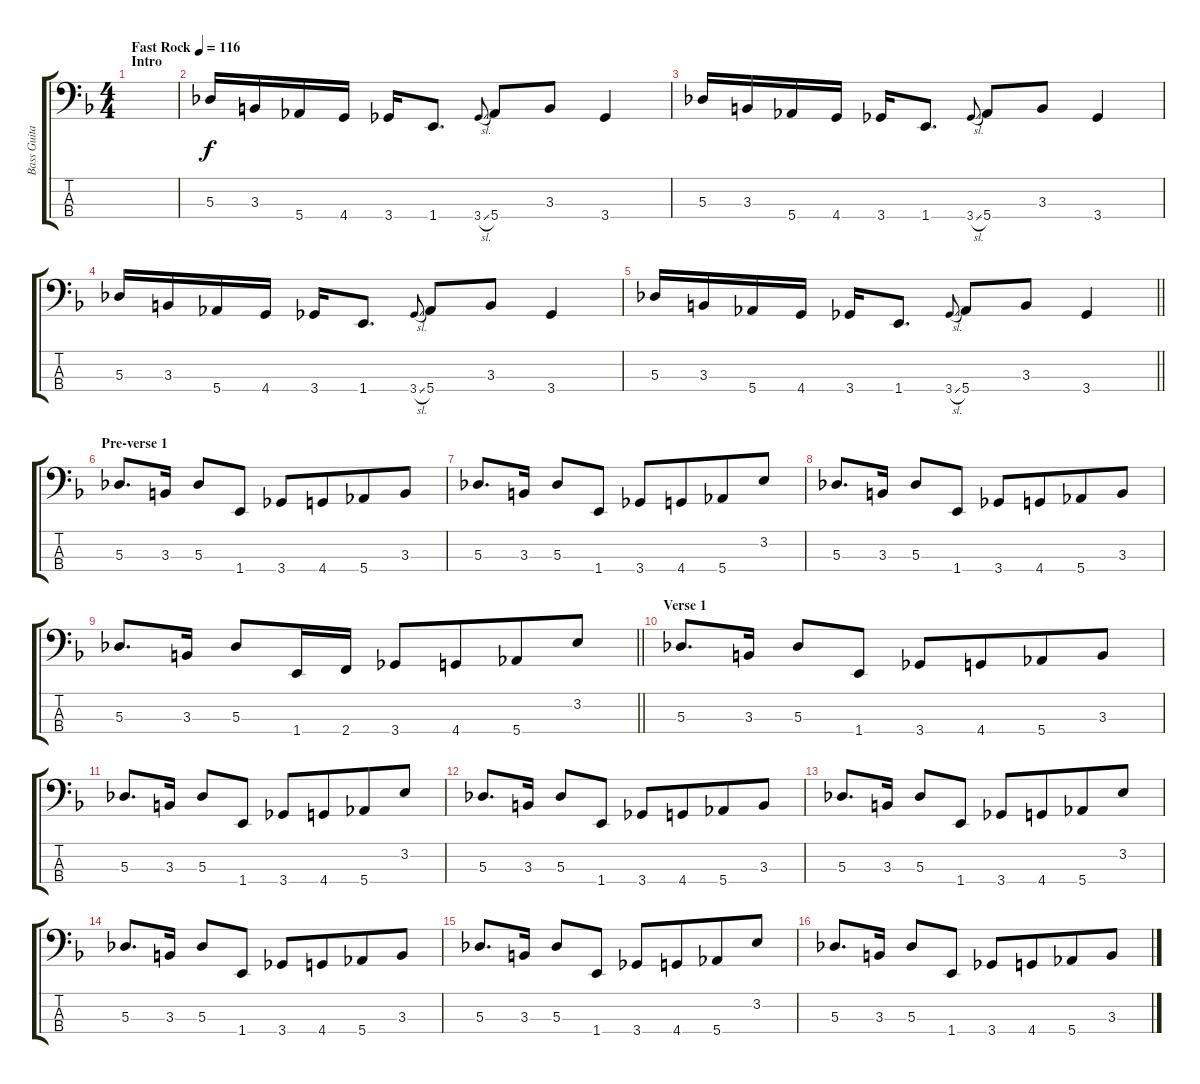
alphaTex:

\track ("Bass Guitar" "Bass Guita") {instrument electricbassfinger}
\staff {score tabs}
\tuning (Gb2 Db2 Ab1 Eb1) {hide}
\ts (4 4)
\section ("" "Intro")
\tempo (116 "Fast Rock")
\clef f4
\ks dminor
|
\ks f
5.3.16 3.3.16 5.4.16 4.4.16 3.4.16 1.4.8{d} 3.4{sl}.8{gr onbeat} 5.4.8 3.3.8 3.4.4 |
5.3.16 3.3.16 5.4.16 4.4.16 3.4.16 1.4.8{d} 3.4{sl}.8{gr onbeat} 5.4.8 3.3.8 3.4.4 |
5.3.16 3.3.16 5.4.16 4.4.16 3.4.16 1.4.8{d} 3.4{sl}.8{gr onbeat} 5.4.8 3.3.8 3.4.4 |
\barLineRight lightlight
5.3.16 3.3.16 5.4.16 4.4.16 3.4.16 1.4.8{d} 3.4{sl}.8{gr onbeat} 5.4.8 3.3.8 3.4.4 |
\section ("" "Pre-verse 1")
5.3.8{d beam Up} 3.3.16{beam Up} 5.3.8 1.4.8 3.4.8 4.4.8{beam merge} 5.4.8 3.3.8 |
5.3.8{d beam Up} 3.3.16{beam Up} 5.3.8 1.4.8 3.4.8 4.4.8{beam merge} 5.4.8 3.2.8 |
5.3.8{d beam Up} 3.3.16{beam Up} 5.3.8 1.4.8 3.4.8 4.4.8{beam merge} 5.4.8 3.3.8 |
\barLineRight lightlight
5.3.8{d beam Up} 3.3.16{beam Up} 5.3.8 1.4.16 2.4.16 3.4.8 4.4.8{beam merge} 5.4.8 3.2.8 |
\section ("" "Verse 1")
5.3.8{d beam Up} 3.3.16{beam Up} 5.3.8 1.4.8 3.4.8 4.4.8{beam merge} 5.4.8 3.3.8 |
5.3.8{d beam Up} 3.3.16{beam Up} 5.3.8 1.4.8 3.4.8 4.4.8{beam merge} 5.4.8 3.2.8 |
5.3.8{d beam Up} 3.3.16{beam Up} 5.3.8 1.4.8 3.4.8 4.4.8{beam merge} 5.4.8 3.3.8 |
5.3.8{d beam Up} 3.3.16{beam Up} 5.3.8 1.4.8 3.4.8 4.4.8{beam merge} 5.4.8 3.2.8 |
5.3.8{d beam Up} 3.3.16{beam Up} 5.3.8 1.4.8 3.4.8 4.4.8{beam merge} 5.4.8 3.3.8 |
5.3.8{d beam Up} 3.3.16{beam Up} 5.3.8 1.4.8 3.4.8 4.4.8{beam merge} 5.4.8 3.2.8 |
5.3.8{d beam Up} 3.3.16{beam Up} 5.3.8 1.4.8 3.4.8 4.4.8{beam merge} 5.4.8 3.3.8
